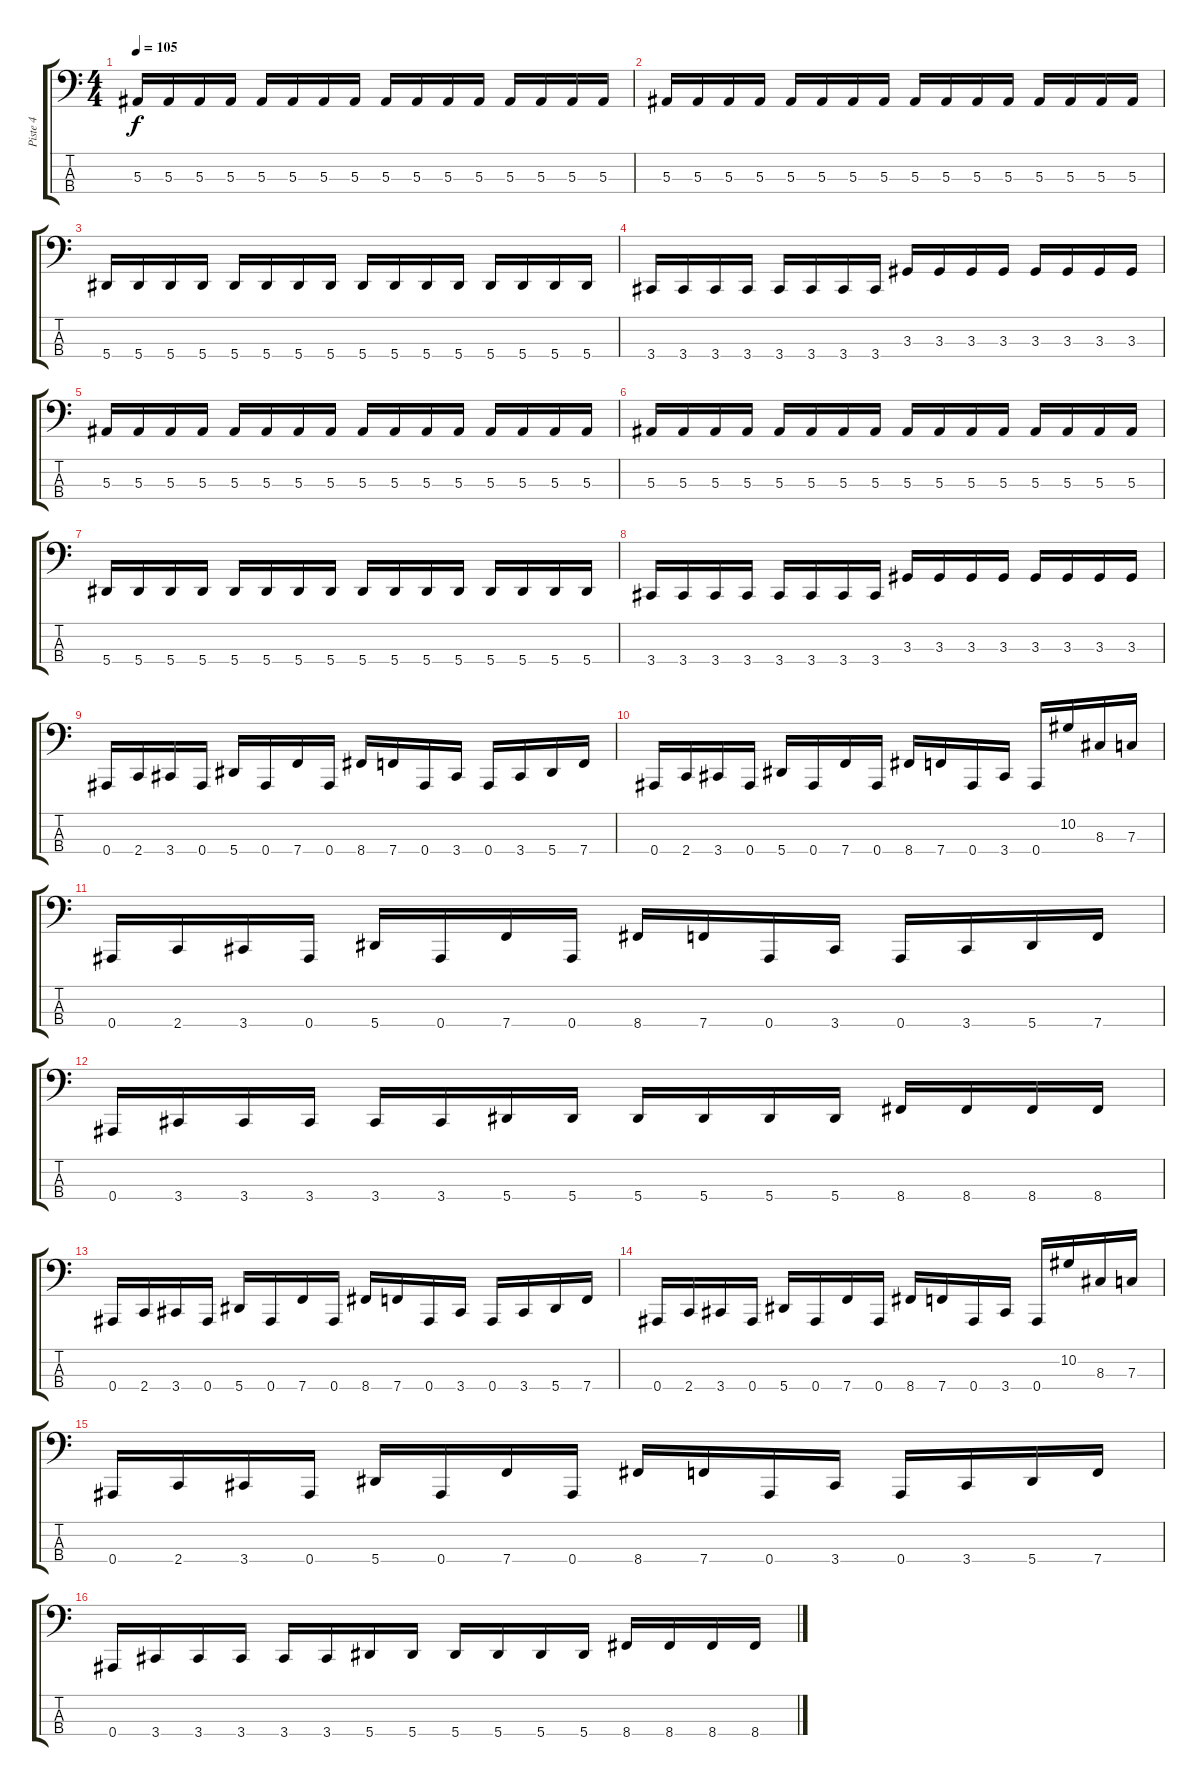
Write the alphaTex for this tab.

\track ("Piste 4" "Piste 4") {instrument electricbasspick}
\staff {score tabs}
\tuning (Eb2 Bb1 F1 Bb0) {hide}
\ts (4 4)
\tempo 105
\clef f4
\ks c
5.3.16{dy f} 5.3.16 5.3.16 5.3.16 5.3.16 5.3.16 5.3.16 5.3.16 5.3.16 5.3.16 5.3.16 5.3.16 5.3.16 5.3.16 5.3.16 5.3.16 |
5.3.16 5.3.16 5.3.16 5.3.16 5.3.16 5.3.16 5.3.16 5.3.16 5.3.16 5.3.16 5.3.16 5.3.16 5.3.16 5.3.16 5.3.16 5.3.16 |
5.4.16 5.4.16 5.4.16 5.4.16 5.4.16 5.4.16 5.4.16 5.4.16 5.4.16 5.4.16 5.4.16 5.4.16 5.4.16 5.4.16 5.4.16 5.4.16 |
3.4.16 3.4.16 3.4.16 3.4.16 3.4.16 3.4.16 3.4.16 3.4.16 3.3.16 3.3.16 3.3.16 3.3.16 3.3.16 3.3.16 3.3.16 3.3.16 |
5.3.16 5.3.16 5.3.16 5.3.16 5.3.16 5.3.16 5.3.16 5.3.16 5.3.16 5.3.16 5.3.16 5.3.16 5.3.16 5.3.16 5.3.16 5.3.16 |
5.3.16 5.3.16 5.3.16 5.3.16 5.3.16 5.3.16 5.3.16 5.3.16 5.3.16 5.3.16 5.3.16 5.3.16 5.3.16 5.3.16 5.3.16 5.3.16 |
5.4.16 5.4.16 5.4.16 5.4.16 5.4.16 5.4.16 5.4.16 5.4.16 5.4.16 5.4.16 5.4.16 5.4.16 5.4.16 5.4.16 5.4.16 5.4.16 |
3.4.16 3.4.16 3.4.16 3.4.16 3.4.16 3.4.16 3.4.16 3.4.16 3.3.16 3.3.16 3.3.16 3.3.16 3.3.16 3.3.16 3.3.16 3.3.16 |
0.4.16 2.4.16 3.4.16 0.4.16 5.4.16 0.4.16 7.4.16 0.4.16 8.4.16 7.4.16 0.4.16 3.4.16 0.4.16 3.4.16 5.4.16 7.4.16 |
0.4.16 2.4.16 3.4.16 0.4.16 5.4.16 0.4.16 7.4.16 0.4.16 8.4.16 7.4.16 0.4.16 3.4.16 0.4.16 10.2.16 8.3.16 7.3.16 |
0.4.16 2.4.16 3.4.16 0.4.16 5.4.16 0.4.16 7.4.16 0.4.16 8.4.16 7.4.16 0.4.16 3.4.16 0.4.16 3.4.16 5.4.16 7.4.16 |
0.4.16 3.4.16 3.4.16 3.4.16 3.4.16 3.4.16 5.4.16 5.4.16 5.4.16 5.4.16 5.4.16 5.4.16 8.4.16 8.4.16 8.4.16 8.4.16 |
0.4.16 2.4.16 3.4.16 0.4.16 5.4.16 0.4.16 7.4.16 0.4.16 8.4.16 7.4.16 0.4.16 3.4.16 0.4.16 3.4.16 5.4.16 7.4.16 |
0.4.16 2.4.16 3.4.16 0.4.16 5.4.16 0.4.16 7.4.16 0.4.16 8.4.16 7.4.16 0.4.16 3.4.16 0.4.16 10.2.16 8.3.16 7.3.16 |
0.4.16 2.4.16 3.4.16 0.4.16 5.4.16 0.4.16 7.4.16 0.4.16 8.4.16 7.4.16 0.4.16 3.4.16 0.4.16 3.4.16 5.4.16 7.4.16 |
0.4.16 3.4.16 3.4.16 3.4.16 3.4.16 3.4.16 5.4.16 5.4.16 5.4.16 5.4.16 5.4.16 5.4.16 8.4.16 8.4.16 8.4.16 8.4.16
